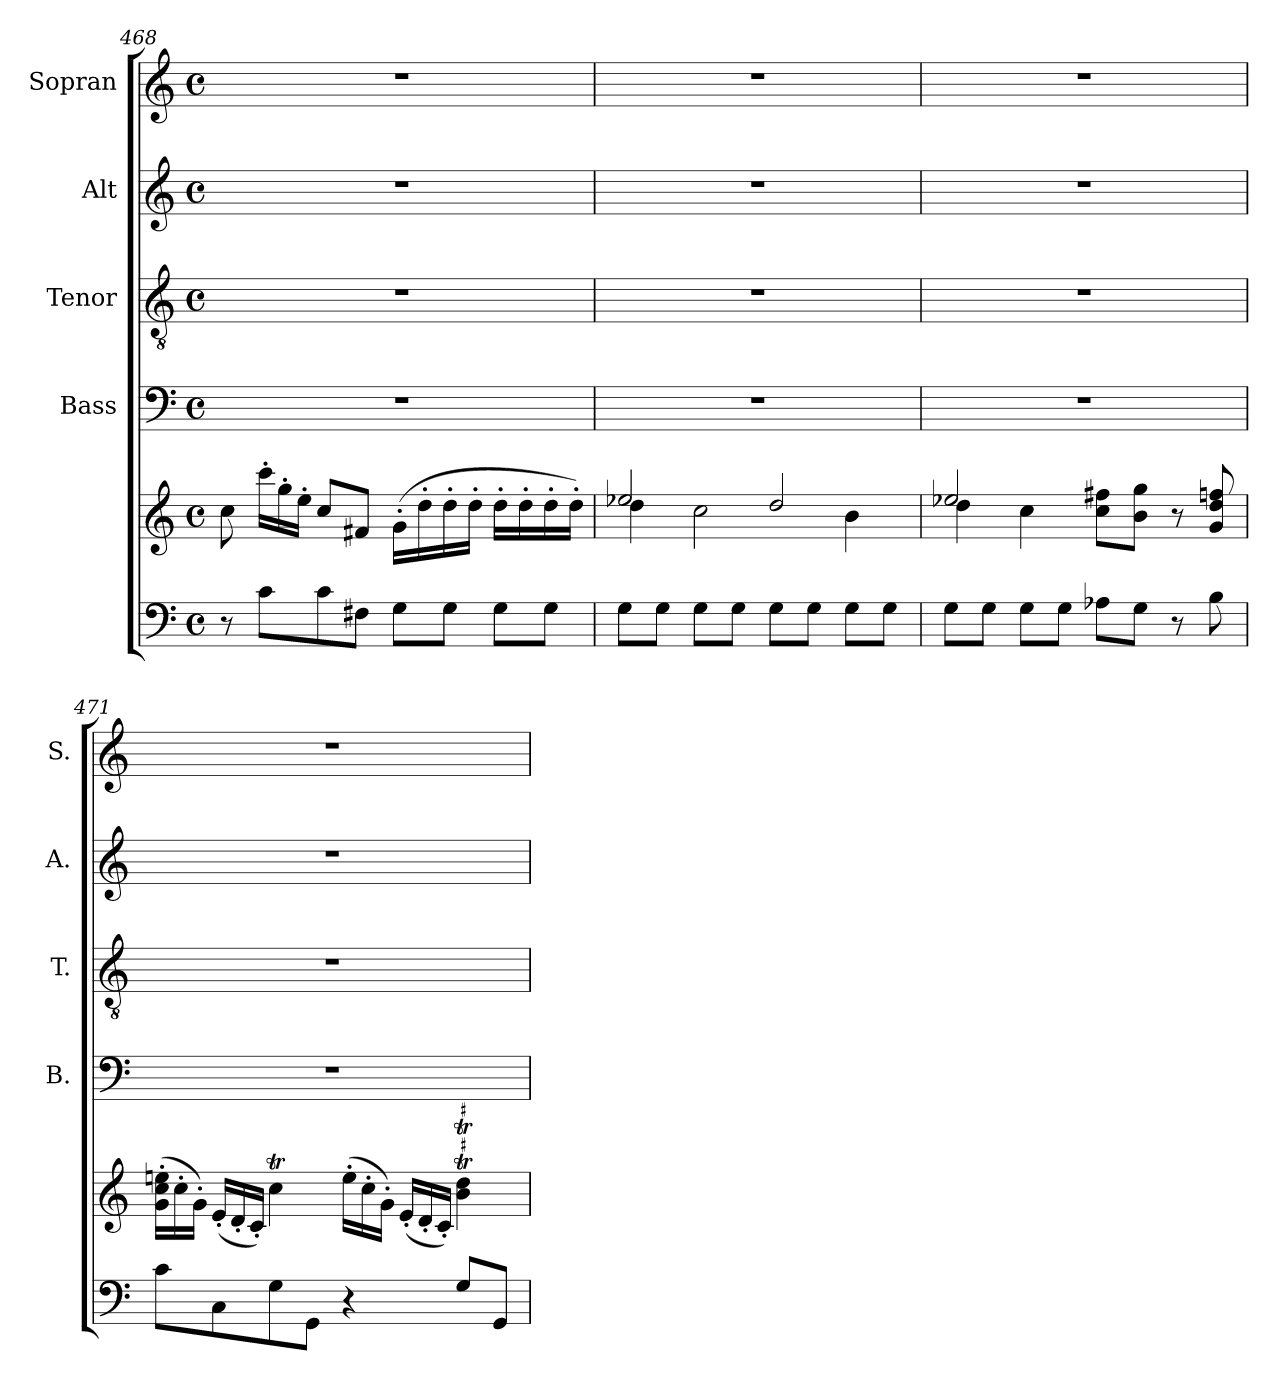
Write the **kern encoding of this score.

**kern	**kern	**kern	**kern	**kern	**kern
*part5	*part5	*part4	*part3	*part2	*part1
*staff6	*staff5	*staff4	*staff3	*staff2	*staff1
*	*	*I"Bass	*I"Tenor	*I"Alt	*I"Sopran
*	*	*I'B.	*I'T.	*I'A.	*I'S.
*clefF4	*clefG2	*clefF4	*clefGv2	*clefG2	*clefG2
*k[]	*k[]	*k[]	*k[]	*k[]	*k[]
*C:	*C:	*C:	*C:	*C:	*C:
*M4/4	*M4/4	*M4/4	*M4/4	*M4/4	*M4/4
*met(c)	*met(c)	*met(c)	*met(c)	*met(c)	*met(c)
=468	=468	=468	=468	=468	=468
8r	8cc\	1r	1r	1r	1r
*	*Xtuplet	*	*	*	*
8c\L	24ccc'>\LL	.	.	.	.
.	24gg'>\	.	.	.	.
.	24ee'>\JJ	.	.	.	.
8c\	8cc/L	.	.	.	.
8F#X\J	8f#X/J	.	.	.	.
8G\L	(>16g'>\LL	.	.	.	.
.	16dd'>\	.	.	.	.
8G\J	16dd'>\	.	.	.	.
.	16dd'>\JJ	.	.	.	.
8G\L	16dd'>\LL	.	.	.	.
.	16dd'>\	.	.	.	.
8G\J	16dd'>\	.	.	.	.
.	16dd'>\JJ)	.	.	.	.
=469	=469	=469	=469	=469	=469
*	*^	*	*	*	*
8G\L	2ee-X/	4dd\	1r	1r	1r	1r
8G\J	.	.	.	.	.	.
8G\L	.	2cc\	.	.	.	.
8G\J	.	.	.	.	.	.
8G\L	2dd/	.	.	.	.	.
8G\J	.	.	.	.	.	.
8G\L	.	4b\	.	.	.	.
8G\J	.	.	.	.	.	.
!!LO:LB:g=z
=470	=470	=470	=470	=470	=470	=470
8G\L	2ee-X/	4dd\	1r	1r	1r	1r
8G\J	.	.	.	.	.	.
8G\L	.	4cc\	.	.	.	.
8G\J	.	.	.	.	.	.
8A-X\L	8cc\ 8ff#X\L	2ryy	.	.	.	.
8G\J	8b\ 8gg\J	.	.	.	.	.
8r	8r	.	.	.	.	.
8B\	8g/ 8dd/ 8ffn/	.	.	.	.	.
*	*v	*v	*	*	*	*
=471	=471	=471	=471	=471	=471
8c\L	(>24g\'> 24cc\'> 24een\'>LL	1r	1r	1r	1r
.	24cc'>\	.	.	.	.
.	24g'>\JJ)	.	.	.	.
8C\	(<24e'</LL	.	.	.	.
.	24d'</	.	.	.	.
.	24c'</JJ)	.	.	.	.
8G\	4ccT\	.	.	.	.
8GG\J	.	.	.	.	.
4r	(>24ee'>\LL	.	.	.	.
.	24cc'>\	.	.	.	.
.	24g'>\JJ)	.	.	.	.
.	(<24e'</LL	.	.	.	.
.	24d'</	.	.	.	.
.	24c'</JJ)	.	.	.	.
8G/L	4b\T 4dd\T	.	.	.	.
8GG/J	.	.	.	.	.
=	=	=	=	=	=
*-	*-	*-	*-	*-	*-
